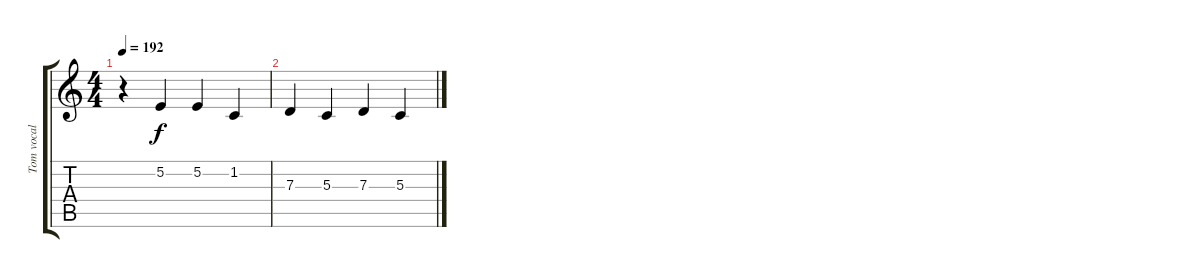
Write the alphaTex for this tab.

\track ("Tom vocal" "Tom vocal") {instrument voiceoohs}
\staff {score tabs}
\tuning (E4 B3 G3 D3 A2 E2) {hide}
\ts (4 4)
\tempo 192
\clef g2
\ks c
r.4{dy f} 5.2.4 5.2.4 1.2.4 |
7.3.4 5.3.4 7.3.4 5.3.4
